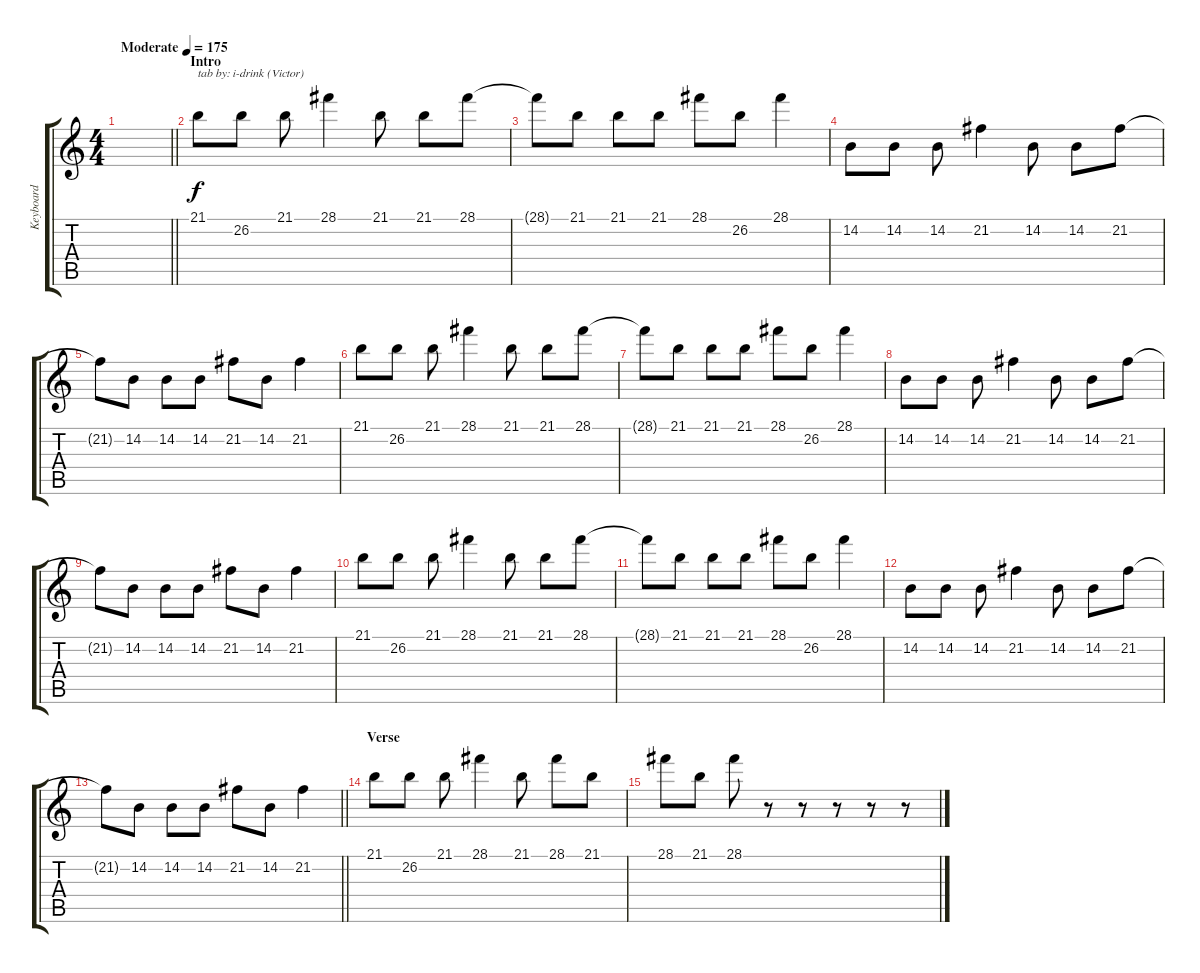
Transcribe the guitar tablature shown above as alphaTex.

\track ("Keyboard" "Keyboard") {instrument lead2sawtooth}
\staff {score tabs}
\tuning (D4 A3 F3 C3 G2 C2) {hide}
\ts (4 4)
\tempo (175 "Moderate")
\clef g2
\barLineRight lightlight
\ks c
|
\section ("" "Intro")
21.1.8{txt "tab by: i-drink (Victor)" volume 1} 26.2.8{volume 10} 21.1.8 28.1.4 21.1.8 21.1.8 28.1.8 |
28.1{t}.8 21.1.8 21.1.8 21.1.8 28.1.8 26.2.8 28.1.4 |
14.2.8 14.2.8 14.2.8 21.2.4 14.2.8 14.2.8 21.2.8 |
21.2{t}.8 14.2.8 14.2.8 14.2.8 21.2.8 14.2.8 21.2.4 |
21.1.8{volume 12} 26.2.8 21.1.8 28.1.4 21.1.8 21.1.8 28.1.8 |
28.1{t}.8 21.1.8 21.1.8 21.1.8 28.1.8 26.2.8 28.1.4 |
14.2.8 14.2.8 14.2.8 21.2.4 14.2.8 14.2.8 21.2.8 |
21.2{t}.8 14.2.8 14.2.8 14.2.8 21.2.8 14.2.8 21.2.4 |
21.1.8 26.2.8 21.1.8 28.1.4 21.1.8 21.1.8 28.1.8 |
28.1{t}.8 21.1.8 21.1.8 21.1.8 28.1.8 26.2.8 28.1.4 |
14.2.8 14.2.8 14.2.8 21.2.4 14.2.8 14.2.8 21.2.8 |
\barLineRight lightlight
21.2{t}.8 14.2.8 14.2.8 14.2.8 21.2.8 14.2.8 21.2.4 |
\section ("" "Verse")
21.1.8 26.2.8 21.1.8 28.1.4 21.1.8{volume 4} 28.1.8 21.1.8 |
28.1.8 21.1.8 28.1.8 r.8 r.8 r.8 r.8 r.8
